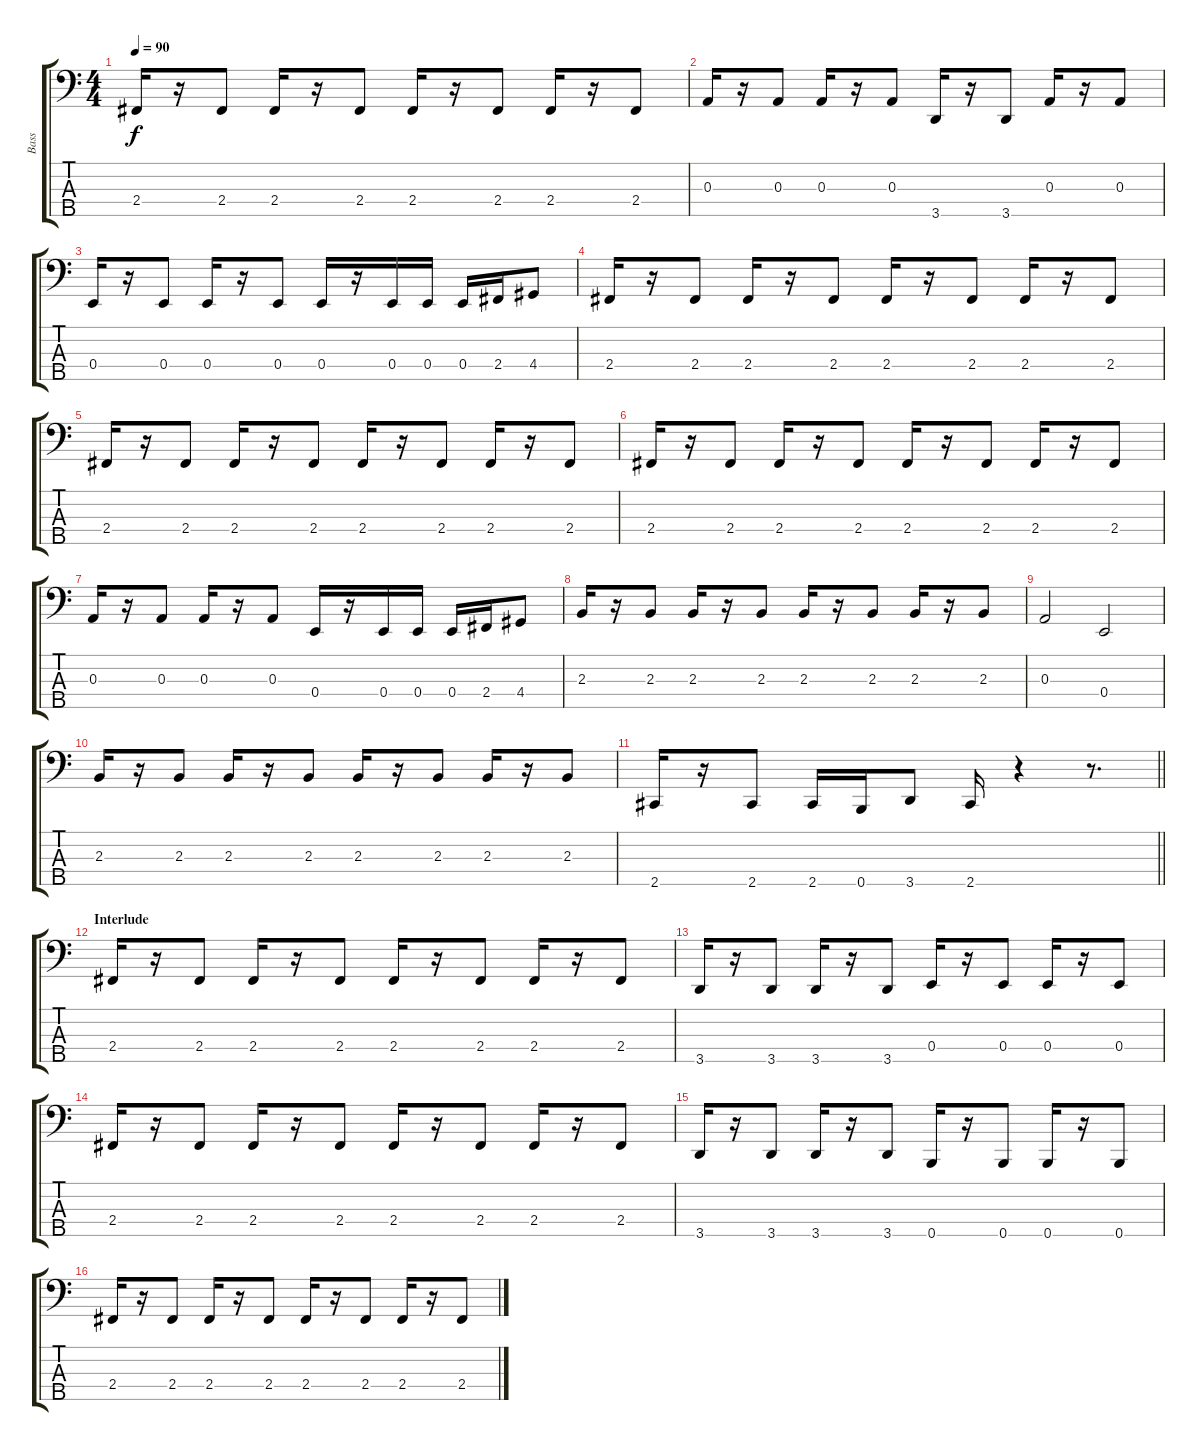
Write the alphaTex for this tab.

\track ("Bass" "Bass") {instrument electricbassfinger}
\staff {score tabs}
\tuning (G2 D2 A1 E1 B0) {hide}
\ts (4 4)
\tempo 90
\clef f4
\ks c
2.4.16{dy f} r.16 2.4.8 2.4.16 r.16 2.4.8 2.4.16 r.16 2.4.8 2.4.16 r.16 2.4.8 |
0.3.16 r.16 0.3.8 0.3.16 r.16 0.3.8 3.5.16 r.16 3.5.8 0.3.16 r.16 0.3.8 |
0.4.16 r.16 0.4.8 0.4.16 r.16 0.4.8 0.4.16 r.16 0.4.16 0.4.16 0.4.16 2.4.16 4.4.8 |
2.4.16 r.16 2.4.8 2.4.16 r.16 2.4.8 2.4.16 r.16 2.4.8 2.4.16 r.16 2.4.8 |
2.4.16 r.16 2.4.8 2.4.16 r.16 2.4.8 2.4.16 r.16 2.4.8 2.4.16 r.16 2.4.8 |
2.4.16 r.16 2.4.8 2.4.16 r.16 2.4.8 2.4.16 r.16 2.4.8 2.4.16 r.16 2.4.8 |
0.3.16 r.16 0.3.8 0.3.16 r.16 0.3.8 0.4.16 r.16 0.4.16 0.4.16 0.4.16 2.4.16 4.4.8 |
2.3.16 r.16 2.3.8 2.3.16 r.16 2.3.8 2.3.16 r.16 2.3.8 2.3.16 r.16 2.3.8 |
0.3.2 0.4.2 |
2.3.16 r.16 2.3.8 2.3.16 r.16 2.3.8 2.3.16 r.16 2.3.8 2.3.16 r.16 2.3.8 |
\barLineRight lightlight
2.5.16 r.16 2.5.8 2.5.16 0.5.16 3.5.8 2.5.16 r.4 r.8{d} |
\section ("" "Interlude")
2.4.16 r.16 2.4.8 2.4.16 r.16 2.4.8 2.4.16 r.16 2.4.8 2.4.16 r.16 2.4.8 |
3.5.16 r.16 3.5.8 3.5.16 r.16 3.5.8 0.4.16 r.16 0.4.8 0.4.16 r.16 0.4.8 |
2.4.16 r.16 2.4.8 2.4.16 r.16 2.4.8 2.4.16 r.16 2.4.8 2.4.16 r.16 2.4.8 |
3.5.16 r.16 3.5.8 3.5.16 r.16 3.5.8 0.5.16 r.16 0.5.8 0.5.16 r.16 0.5.8 |
2.4.16 r.16 2.4.8 2.4.16 r.16 2.4.8 2.4.16 r.16 2.4.8 2.4.16 r.16 2.4.8
